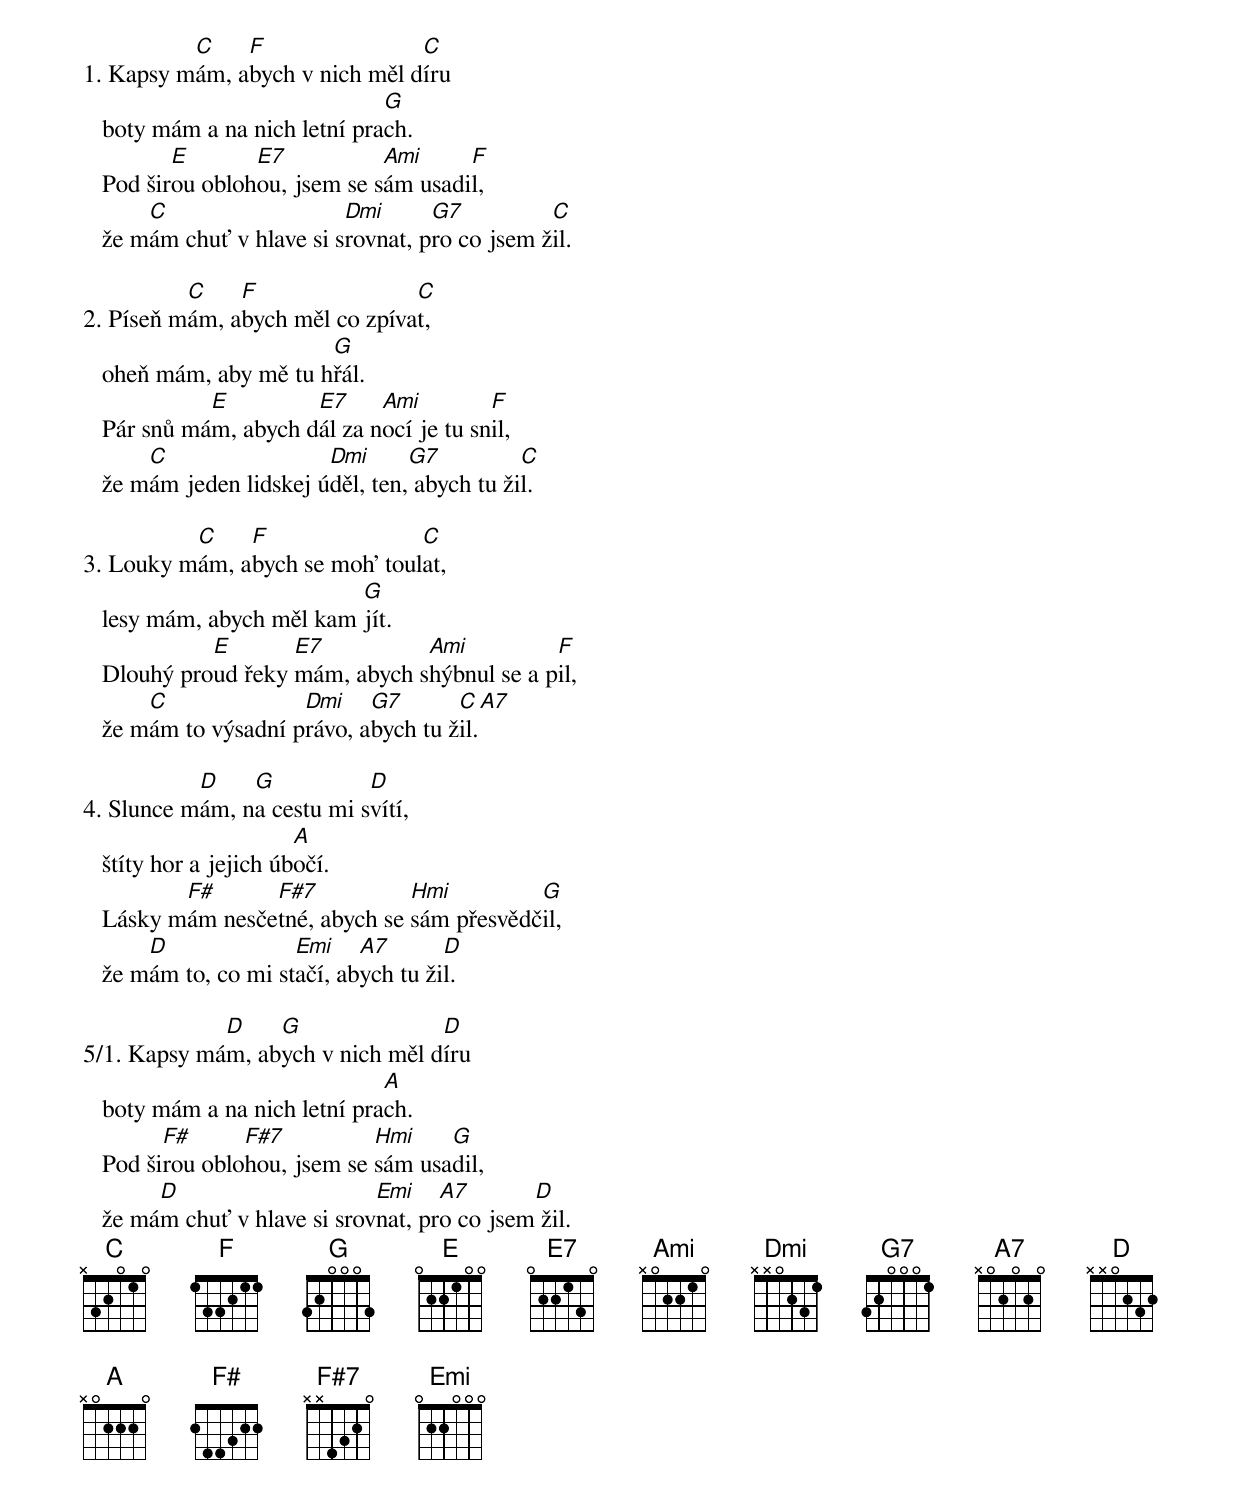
          C    F                C
1. Kapsy mám, abych v nich měl díru
                               G
   boty mám a na nich letní prach.
          E       E7           Ami     F
   Pod širou oblohou, jsem se sám usadil,
       C                   Dmi      G7          C
   že mám chuť v hlave si srovnat, pro co jsem žil.

          C    F                C
2. Píseň mám, abych měl co zpívat,
                        G
   oheň mám, aby mě tu hřál.
             E         E7     Ami         F
   Pár snů mám, abych dál za nocí je tu snil,
       C                 Dmi      G7          C
   že mám jeden lidskej úděl, ten, abych tu žil.

          C    F                C
3. Louky mám, abych se moh' toulat,
                           G
   lesy mám, abych měl kam jít.
             E       E7          Ami          F
   Dlouhý proud řeky mám, abych shýbnul se a pil,
       C              Dmi    G7       C     A7
   že mám to výsadní právo, abych tu žil.

           D    G           D
4. Slunce mám, na cestu mi svítí,
                        A
   štíty hor a jejich úbočí.
          F#      F#7           Hmi         G
   Lásky mám nesčetné, abych se sám přesvědčil,
       D              Emi    A7       D
   že mám to, co mi stačí, abych tu žil.

             D    G               D
5/1. Kapsy mám, abych v nich měl díru
                               A
   boty mám a na nich letní prach.
         F#      F#7          Hmi    G
   Pod širou oblohou, jsem se sám usadil,
        D                     Emi    A7       D
   že mám chuť v hlave si srovnat, pro co jsem žil.
